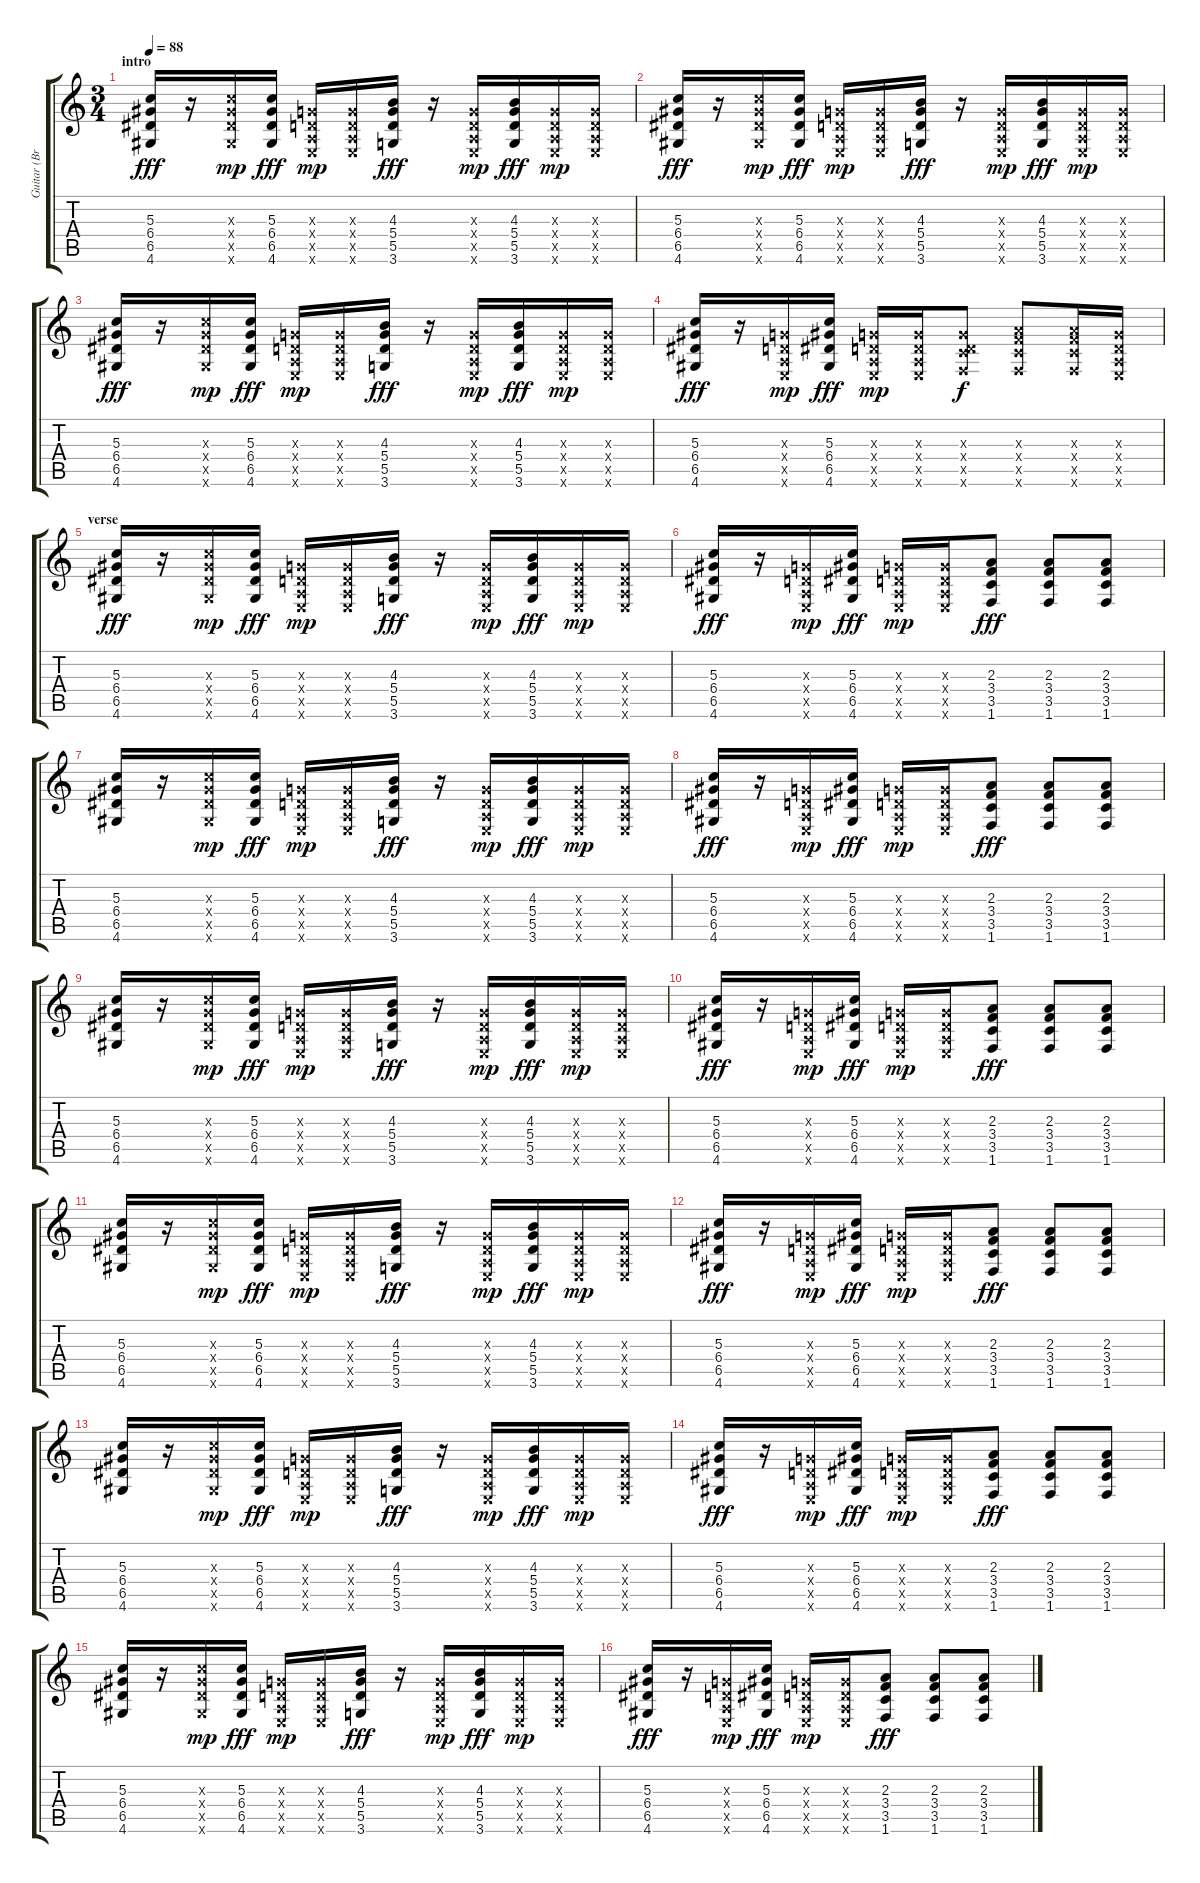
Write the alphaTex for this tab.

\track ("Guitar (Brandon)" "Guitar (Br") {instrument electricguitarclean}
\staff {score tabs}
\tuning (E4 B3 G3 D3 A2 E2) {hide}
\ts (3 4)
\section ("" "intro")
\tempo 88
\clef g2
\ks c
(5.3 6.4 6.5 4.6).16{dy fff instrument electricguitarclean} r.16 (5.3{x} 6.4{x} 6.5{x} 4.6{x}).16{dy mp} (5.3 6.4 6.5 4.6).16{dy fff} (0.3{x} 0.4{x} 0.5{x} 0.6{x}).16{dy mp} (0.3{x} 0.4{x} 0.5{x} 0.6{x}).16 (4.3 5.4 5.5 3.6).16{dy fff} r.16 (0.3{x} 0.4{x} 0.5{x} 0.6{x}).16{dy mp} (4.3 5.4 5.5 3.6).16{dy fff} (0.3{x} 0.4{x} 0.5{x} 0.6{x}).16{dy mp} (0.3{x} 0.4{x} 0.5{x} 0.6{x}).16 |
(5.3 6.4 6.5 4.6).16{dy fff} r.16 (5.3{x} 6.4{x} 6.5{x} 4.6{x}).16{dy mp} (5.3 6.4 6.5 4.6).16{dy fff} (0.3{x} 0.4{x} 0.5{x} 0.6{x}).16{dy mp} (0.3{x} 0.4{x} 0.5{x} 0.6{x}).16 (4.3 5.4 5.5 3.6).16{dy fff} r.16 (0.3{x} 0.4{x} 0.5{x} 0.6{x}).16{dy mp} (4.3 5.4 5.5 3.6).16{dy fff} (0.3{x} 0.4{x} 0.5{x} 0.6{x}).16{dy mp} (0.3{x} 0.4{x} 0.5{x} 0.6{x}).16 |
(5.3 6.4 6.5 4.6).16{dy fff} r.16 (5.3{x} 6.4{x} 6.5{x} 4.6{x}).16{dy mp} (5.3 6.4 6.5 4.6).16{dy fff} (0.3{x} 0.4{x} 0.5{x} 0.6{x}).16{dy mp} (0.3{x} 0.4{x} 0.5{x} 0.6{x}).16 (4.3 5.4 5.5 3.6).16{dy fff} r.16 (0.3{x} 0.4{x} 0.5{x} 0.6{x}).16{dy mp} (4.3 5.4 5.5 3.6).16{dy fff} (0.3{x} 0.4{x} 0.5{x} 0.6{x}).16{dy mp} (0.3{x} 0.4{x} 0.5{x} 0.6{x}).16 |
(5.3 6.4 6.5 4.6).16{dy fff} r.16 (0.3{x} 0.4{x} 0.5{x} 0.6{x}).16{dy mp} (5.3 6.4 6.5 4.6).16{dy fff} (0.3{x} 0.4{x} 0.5{x} 0.6{x}).16{dy mp} (0.3{x} 0.4{x} 0.5{x} 0.6{x}).16 (0.3{x} 0.4{x} 3.5{x} 1.6{x}).8{dy f} (2.3{x} 3.4{x} 3.5{x} 1.6{x}).8 (2.3{x} 3.4{x} 3.5{x} 1.6{x}).16 (0.3{x} 0.4{x} 0.5{x} 0.6{x}).16 |
\section ("" "verse")
(5.3 6.4 6.5 4.6).16{dy fff} r.16 (5.3{x} 6.4{x} 6.5{x} 4.6{x}).16{dy mp} (5.3 6.4 6.5 4.6).16{dy fff} (0.3{x} 0.4{x} 0.5{x} 0.6{x}).16{dy mp} (0.3{x} 0.4{x} 0.5{x} 0.6{x}).16 (4.3 5.4 5.5 3.6).16{dy fff} r.16 (0.3{x} 0.4{x} 0.5{x} 0.6{x}).16{dy mp} (4.3 5.4 5.5 3.6).16{dy fff} (0.3{x} 0.4{x} 0.5{x} 0.6{x}).16{dy mp} (0.3{x} 0.4{x} 0.5{x} 0.6{x}).16 |
(5.3 6.4 6.5 4.6).16{dy fff} r.16 (0.3{x} 0.4{x} 0.5{x} 0.6{x}).16{dy mp} (5.3 6.4 6.5 4.6).16{dy fff} (0.3{x} 0.4{x} 0.5{x} 0.6{x}).16{dy mp} (0.3{x} 0.4{x} 0.5{x} 0.6{x}).16 (2.3 3.4 3.5 1.6).8{dy fff} (2.3 3.4 3.5 1.6).8 (2.3 3.4 3.5 1.6).8 |
(5.3 6.4 6.5 4.6).16 r.16 (5.3{x} 6.4{x} 6.5{x} 4.6{x}).16{dy mp} (5.3 6.4 6.5 4.6).16{dy fff} (0.3{x} 0.4{x} 0.5{x} 0.6{x}).16{dy mp} (0.3{x} 0.4{x} 0.5{x} 0.6{x}).16 (4.3 5.4 5.5 3.6).16{dy fff} r.16 (0.3{x} 0.4{x} 0.5{x} 0.6{x}).16{dy mp} (4.3 5.4 5.5 3.6).16{dy fff} (0.3{x} 0.4{x} 0.5{x} 0.6{x}).16{dy mp} (0.3{x} 0.4{x} 0.5{x} 0.6{x}).16 |
(5.3 6.4 6.5 4.6).16{dy fff} r.16 (0.3{x} 0.4{x} 0.5{x} 0.6{x}).16{dy mp} (5.3 6.4 6.5 4.6).16{dy fff} (0.3{x} 0.4{x} 0.5{x} 0.6{x}).16{dy mp} (0.3{x} 0.4{x} 0.5{x} 0.6{x}).16 (2.3 3.4 3.5 1.6).8{dy fff} (2.3 3.4 3.5 1.6).8 (2.3 3.4 3.5 1.6).8 |
(5.3 6.4 6.5 4.6).16 r.16 (5.3{x} 6.4{x} 6.5{x} 4.6{x}).16{dy mp} (5.3 6.4 6.5 4.6).16{dy fff} (0.3{x} 0.4{x} 0.5{x} 0.6{x}).16{dy mp} (0.3{x} 0.4{x} 0.5{x} 0.6{x}).16 (4.3 5.4 5.5 3.6).16{dy fff} r.16 (0.3{x} 0.4{x} 0.5{x} 0.6{x}).16{dy mp} (4.3 5.4 5.5 3.6).16{dy fff} (0.3{x} 0.4{x} 0.5{x} 0.6{x}).16{dy mp} (0.3{x} 0.4{x} 0.5{x} 0.6{x}).16 |
(5.3 6.4 6.5 4.6).16{dy fff} r.16 (0.3{x} 0.4{x} 0.5{x} 0.6{x}).16{dy mp} (5.3 6.4 6.5 4.6).16{dy fff} (0.3{x} 0.4{x} 0.5{x} 0.6{x}).16{dy mp} (0.3{x} 0.4{x} 0.5{x} 0.6{x}).16 (2.3 3.4 3.5 1.6).8{dy fff} (2.3 3.4 3.5 1.6).8 (2.3 3.4 3.5 1.6).8 |
(5.3 6.4 6.5 4.6).16 r.16 (5.3{x} 6.4{x} 6.5{x} 4.6{x}).16{dy mp} (5.3 6.4 6.5 4.6).16{dy fff} (0.3{x} 0.4{x} 0.5{x} 0.6{x}).16{dy mp} (0.3{x} 0.4{x} 0.5{x} 0.6{x}).16 (4.3 5.4 5.5 3.6).16{dy fff} r.16 (0.3{x} 0.4{x} 0.5{x} 0.6{x}).16{dy mp} (4.3 5.4 5.5 3.6).16{dy fff} (0.3{x} 0.4{x} 0.5{x} 0.6{x}).16{dy mp} (0.3{x} 0.4{x} 0.5{x} 0.6{x}).16 |
(5.3 6.4 6.5 4.6).16{dy fff} r.16 (0.3{x} 0.4{x} 0.5{x} 0.6{x}).16{dy mp} (5.3 6.4 6.5 4.6).16{dy fff} (0.3{x} 0.4{x} 0.5{x} 0.6{x}).16{dy mp} (0.3{x} 0.4{x} 0.5{x} 0.6{x}).16 (2.3 3.4 3.5 1.6).8{dy fff} (2.3 3.4 3.5 1.6).8 (2.3 3.4 3.5 1.6).8 |
(5.3 6.4 6.5 4.6).16 r.16 (5.3{x} 6.4{x} 6.5{x} 4.6{x}).16{dy mp} (5.3 6.4 6.5 4.6).16{dy fff} (0.3{x} 0.4{x} 0.5{x} 0.6{x}).16{dy mp} (0.3{x} 0.4{x} 0.5{x} 0.6{x}).16 (4.3 5.4 5.5 3.6).16{dy fff} r.16 (0.3{x} 0.4{x} 0.5{x} 0.6{x}).16{dy mp} (4.3 5.4 5.5 3.6).16{dy fff} (0.3{x} 0.4{x} 0.5{x} 0.6{x}).16{dy mp} (0.3{x} 0.4{x} 0.5{x} 0.6{x}).16 |
(5.3 6.4 6.5 4.6).16{dy fff} r.16 (0.3{x} 0.4{x} 0.5{x} 0.6{x}).16{dy mp} (5.3 6.4 6.5 4.6).16{dy fff} (0.3{x} 0.4{x} 0.5{x} 0.6{x}).16{dy mp} (0.3{x} 0.4{x} 0.5{x} 0.6{x}).16 (2.3 3.4 3.5 1.6).8{dy fff} (2.3 3.4 3.5 1.6).8 (2.3 3.4 3.5 1.6).8 |
(5.3 6.4 6.5 4.6).16 r.16 (5.3{x} 6.4{x} 6.5{x} 4.6{x}).16{dy mp} (5.3 6.4 6.5 4.6).16{dy fff} (0.3{x} 0.4{x} 0.5{x} 0.6{x}).16{dy mp} (0.3{x} 0.4{x} 0.5{x} 0.6{x}).16 (4.3 5.4 5.5 3.6).16{dy fff} r.16 (0.3{x} 0.4{x} 0.5{x} 0.6{x}).16{dy mp} (4.3 5.4 5.5 3.6).16{dy fff} (0.3{x} 0.4{x} 0.5{x} 0.6{x}).16{dy mp} (0.3{x} 0.4{x} 0.5{x} 0.6{x}).16 |
(5.3 6.4 6.5 4.6).16{dy fff} r.16 (0.3{x} 0.4{x} 0.5{x} 0.6{x}).16{dy mp} (5.3 6.4 6.5 4.6).16{dy fff} (0.3{x} 0.4{x} 0.5{x} 0.6{x}).16{dy mp} (0.3{x} 0.4{x} 0.5{x} 0.6{x}).16 (2.3 3.4 3.5 1.6).8{dy fff} (2.3 3.4 3.5 1.6).8 (2.3 3.4 3.5 1.6).8
